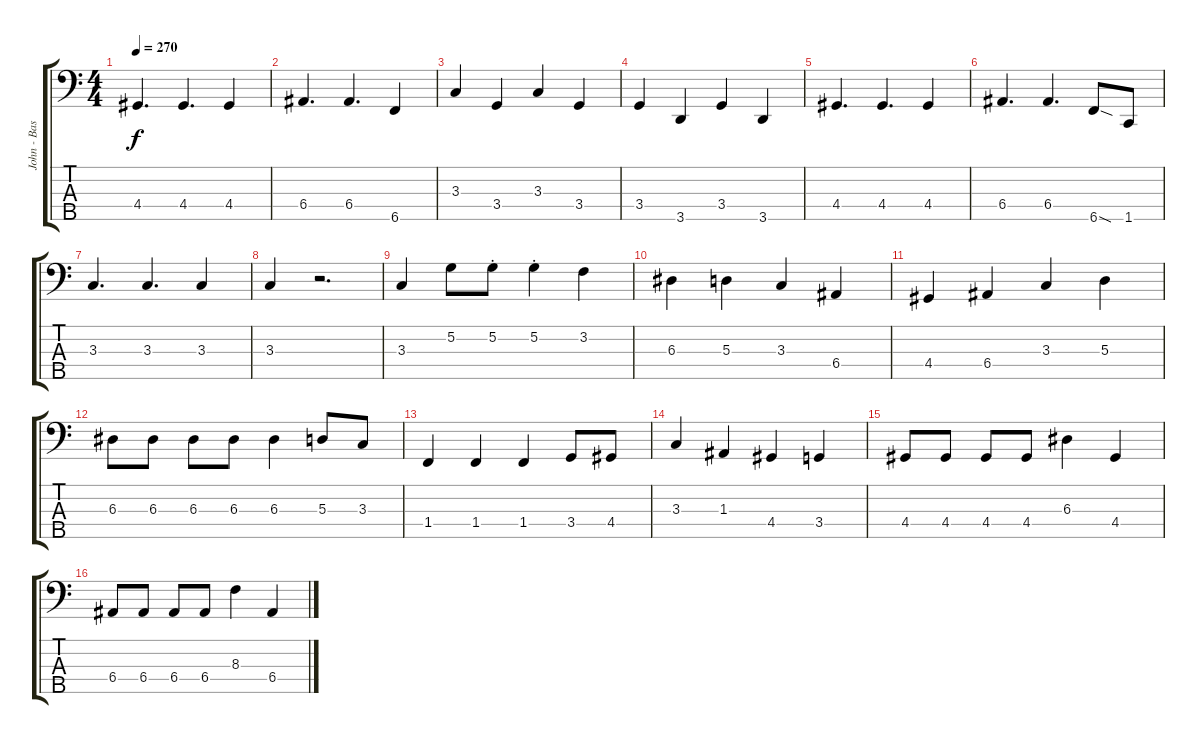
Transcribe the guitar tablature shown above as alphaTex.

\track ("John - Bass" "John - Bas") {instrument electricbassfinger}
\staff {score tabs}
\tuning (G2 D2 A1 E1 B0) {hide}
\ts (4 4)
\tempo 270
\clef f4
\ks c
4.4.4{d dy f} 4.4.4{d} 4.4.4 |
6.4.4{d} 6.4.4{d} 6.5.4 |
3.3.4 3.4.4 3.3.4 3.4.4 |
3.4.4 3.5.4 3.4.4 3.5.4 |
4.4.4{d} 4.4.4{d} 4.4.4 |
6.4.4{d} 6.4.4{d} 6.5{sod}.8 1.5.8 |
3.3.4{d} 3.3.4{d} 3.3.4 |
3.3.4 r.2{d} |
3.3.4 5.2.8 5.2{st}.8 5.2{st}.4 3.2.4 |
6.3.4 5.3.4 3.3.4 6.4.4 |
4.4.4 6.4.4 3.3.4 5.3.4 |
6.3.8 6.3.8 6.3.8 6.3.8 6.3.4 5.3.8 3.3.8 |
1.4.4 1.4.4 1.4.4 3.4.8 4.4.8 |
3.3.4 1.3.4 4.4.4 3.4.4 |
4.4.8 4.4.8 4.4.8 4.4.8 6.3.4 4.4.4 |
6.4.8 6.4.8 6.4.8 6.4.8 8.3.4 6.4.4
